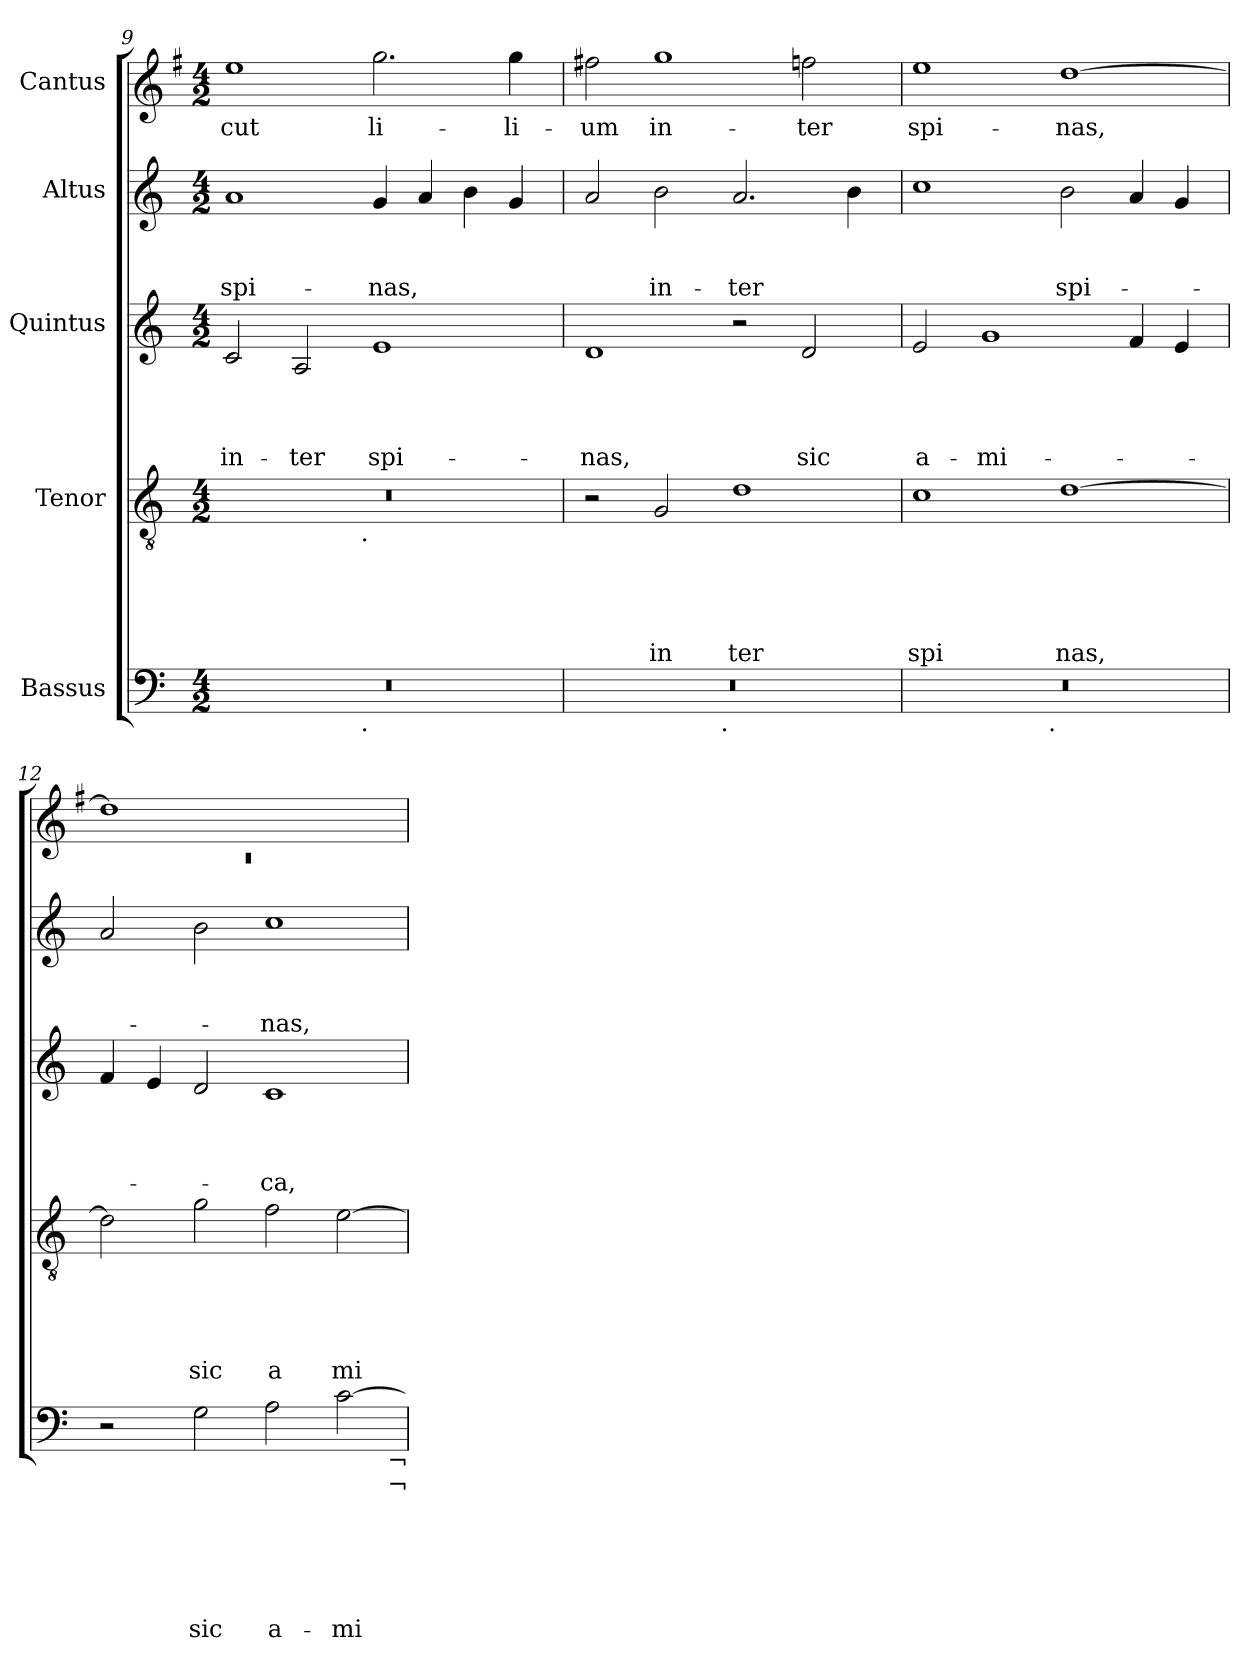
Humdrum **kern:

**kern	**text	**text	**text	**text	**text	**text	**kern	**text	**text	**text	**text	**text	**kern	**text	**text	**text	**text	**kern	**text	**text	**text	**kern	**text
*part5	*part5	*part5	*part5	*part5	*part5	*part5	*part4	*part4	*part4	*part4	*part4	*part4	*part3	*part3	*part3	*part3	*part3	*part2	*part2	*part2	*part2	*part1	*part1
*staff5	*staff5	*staff5	*staff5	*staff5	*staff5	*staff5	*staff4	*staff4	*staff4	*staff4	*staff4	*staff4	*staff3	*staff3	*staff3	*staff3	*staff3	*staff2	*staff2	*staff2	*staff2	*staff1	*staff1
*I"Bassus	*	*	*	*	*	*	*I"Tenor	*	*	*	*	*	*I"Quintus	*	*	*	*	*I"Altus	*	*	*	*I"Cantus	*
*clefF4	*	*	*	*	*	*	*clefGv2	*	*	*	*	*	*clefG2	*	*	*	*	*clefG2	*	*	*	*clefG2	*
*	*	*	*	*	*	*	*	*	*	*	*	*	*	*	*	*	*	*	*	*	*	*ITrd-3c-5	*
*k[]	*	*	*	*	*	*	*k[]	*	*	*	*	*	*k[]	*	*	*	*	*k[]	*	*	*	*k[]	*
*C:	*	*	*	*	*	*	*C:	*	*	*	*	*	*C:	*	*	*	*	*C:	*	*	*	*C:	*
*M4/2	*	*	*	*	*	*	*M4/2	*	*	*	*	*	*M4/2	*	*	*	*	*M4/2	*	*	*	*M4/2	*
=9	=9	=9	=9	=9	=9	=9	=9	=9	=9	=9	=9	=9	=9	=9	=9	=9	=9	=9	=9	=9	=9	=9	=9
!	!	!	!	!	!	!	!	!	!	!	!	!	!	!	!	!	!LO:LY:b	!	!	!	!LO:LY:b	!	!LO:LY:b
*^	*	*	*	*	*	*	*^	*	*	*	*	*	*	*	*	*	*	*	*	*	*	*	*
0r	2ryy	.	.	.	.	.	.	0r	2ryy	.	.	.	.	.	2c/	.	.	.	in-	1a	.	.	spi-	1aa	-cut
!	!	!	!	!	!	!	!	!	!	!	!	!	!	!	!	!	!	!	!LO:LY:b	!	!	!	!	!	!
.	4...ryy	.	.	.	.	.	.	.	4...ryy	.	.	.	.	.	2A/	.	.	.	-ter	.	.	.	.	.	.
!	!	!	!	!	!	!	!	!	!LO:TX:b:t=.	!	!	!	!	!	!	!	!	!	!	!	!	!	!	!	!
!	!LO:TX:b:t=.	!	!	!	!	!	!	!	!	!	!	!	!	!	!	!	!	!	!	!	!	!	!	!	!
.	1ryy	.	.	.	.	.	.	.	1ryy	.	.	.	.	.	.	.	.	.	.	.	.	.	.	.	.
!	!	!	!	!	!	!	!	!	!	!	!	!	!	!	!	!	!	!	!LO:LY:b	!	!	!	!LO:LY:b	!	!LO:LY:b
.	.	.	.	.	.	.	.	.	.	.	.	.	.	.	1e	.	.	.	spi-	4g/	.	.	-nas,	2.ccc\	li-
.	.	.	.	.	.	.	.	.	.	.	.	.	.	.	.	.	.	.	.	4a/	.	.	.	.	.
.	.	.	.	.	.	.	.	.	.	.	.	.	.	.	.	.	.	.	.	4b\	.	.	.	.	.
!	!	!	!	!	!	!	!	!	!	!	!	!	!	!	!	!	!	!	!	!	!	!	!	!	!LO:LY:b
.	.	.	.	.	.	.	.	.	.	.	.	.	.	.	.	.	.	.	.	4g/	.	.	.	4ccc\	-li-
.	32ryy	.	.	.	.	.	.	.	32ryy	.	.	.	.	.	.	.	.	.	.	.	.	.	.	.	.
=10	=10	=10	=10	=10	=10	=10	=10	=10	=10	=10	=10	=10	=10	=10	=10	=10	=10	=10	=10	=10	=10	=10	=10	=10	=10
!	!	!	!	!	!	!	!	!	!	!	!	!	!	!	!	!	!	!	!LO:LY:b	!	!	!	!	!	!LO:LY:b
*	*	*	*	*	*	*	*	*v	*v	*	*	*	*	*	*	*	*	*	*	*	*	*	*	*	*
0r	2ryy	.	.	.	.	.	.	2r	.	.	.	.	.	1d	.	.	.	-nas,	2a/	.	.	.	2bbn\	-um
!	!	!	!	!	!	!	!	!	!	!	!	!	!LO:LY:b	!	!	!	!	!	!	!	!	!LO:LY:b	!	!LO:LY:b
.	4...ryy	.	.	.	.	.	.	2G/	.	.	.	.	in	.	.	.	.	.	2b\	.	.	in-	1ccc	in-
!	!LO:TX:b:t=.	!	!	!	!	!	!	!	!	!	!	!	!	!	!	!	!	!	!	!	!	!	!	!
.	1ryy	.	.	.	.	.	.	.	.	.	.	.	.	.	.	.	.	.	.	.	.	.	.	.
!	!	!	!	!	!	!	!	!	!	!	!	!	!LO:LY:b	!	!	!	!	!	!	!	!	!LO:LY:b	!	!
.	.	.	.	.	.	.	.	1d	.	.	.	.	ter	2r	.	.	.	.	2.a/	.	.	-ter	.	.
!	!	!	!	!	!	!	!	!	!	!	!	!	!	!	!	!	!	!LO:LY:b	!	!	!	!	!	!LO:LY:b
.	.	.	.	.	.	.	.	.	.	.	.	.	.	2d/	.	.	.	sic	.	.	.	.	2bb-X\	-ter
.	.	.	.	.	.	.	.	.	.	.	.	.	.	.	.	.	.	.	4b\	.	.	.	.	.
.	32ryy	.	.	.	.	.	.	.	.	.	.	.	.	.	.	.	.	.	.	.	.	.	.	.
=11	=11	=11	=11	=11	=11	=11	=11	=11	=11	=11	=11	=11	=11	=11	=11	=11	=11	=11	=11	=11	=11	=11	=11	=11
!	!	!	!	!	!	!	!	!	!	!	!	!	!LO:LY:b	!	!	!	!	!LO:LY:b	!	!	!	!	!	!LO:LY:b
0r	2ryy	.	.	.	.	.	.	1c	.	.	.	.	spi	2e/	.	.	.	a-	1cc	.	.	.	1aa	spi-
!	!	!	!	!	!	!	!	!	!	!	!	!	!	!	!	!	!	!LO:LY:b	!	!	!	!	!	!
.	4...ryy	.	.	.	.	.	.	.	.	.	.	.	.	1g	.	.	.	-mi-	.	.	.	.	.	.
!	!LO:TX:b:t=.	!	!	!	!	!	!	!	!	!	!	!	!	!	!	!	!	!	!	!	!	!	!	!
.	1ryy	.	.	.	.	.	.	.	.	.	.	.	.	.	.	.	.	.	.	.	.	.	.	.
!	!	!	!	!	!	!	!	!	!	!	!	!	!LO:LY:b	!	!	!	!	!	!	!	!	!LO:LY:b	!	!LO:LY:b
.	.	.	.	.	.	.	.	[>1d	.	.	.	.	nas,	.	.	.	.	.	2b\	.	.	spi-	[>1gg	-nas,
.	.	.	.	.	.	.	.	.	.	.	.	.	.	4f/	.	.	.	.	4a/	.	.	.	.	.
.	.	.	.	.	.	.	.	.	.	.	.	.	.	4e/	.	.	.	.	4g/	.	.	.	.	.
.	32ryy	.	.	.	.	.	.	.	.	.	.	.	.	.	.	.	.	.	.	.	.	.	.	.
=12	=12	=12	=12	=12	=12	=12	=12	=12	=12	=12	=12	=12	=12	=12	=12	=12	=12	=12	=12	=12	=12	=12	=12	=12
*	*	*	*	*	*	*	*	*	*	*	*	*	*	*	*	*	*	*	*	*	*	*	*^	*
!	!	!	!	!	!	!	!	!	!	!	!	!	!	!	!	!	!	!	!	!	!	!	!	!LO:N:vis=1	!
*v	*v	*	*	*	*	*	*	*	*	*	*	*	*	*	*	*	*	*	*	*	*	*	*	*	*
2r	.	.	.	.	.	.	2d\]	.	.	.	.	.	4f/	.	.	.	.	2a/	.	.	.	1gg]	0rc	.
.	.	.	.	.	.	.	.	.	.	.	.	.	4e/	.	.	.	.	.	.	.	.	.	.	.
!	!	!	!	!	!	!LO:LY:b	!	!	!	!	!	!LO:LY:b	!	!	!	!	!	!	!	!	!	!	!	!
2G\	.	.	.	.	.	sic	2g\	.	.	.	.	sic	2d/	.	.	.	.	2b\	.	.	.	.	.	.
!	!	!	!	!	!	!LO:LY:b	!	!	!	!	!	!LO:LY:b	!	!	!	!	!LO:LY:b	!	!	!	!LO:LY:b	!	!	!
2A\	.	.	.	.	.	a-	2f\	.	.	.	.	a	1c	.	.	.	-ca,	1cc	.	.	-nas,	1ryy	.	.
!	!	!	!	!	!	!LO:LY:b	!	!	!	!	!	!LO:LY:b	!	!	!	!	!	!	!	!	!	!	!	!
[>2c\	.	.	.	.	.	-mi-	[>2e\	.	.	.	.	mi	.	.	.	.	.	.	.	.	.	.	.	.
*	*	*	*	*	*	*	*	*	*	*	*	*	*	*	*	*	*	*	*	*	*	*v	*v	*
!LO:TX:b:t=¬	!	!	!	!	!	!	!	!	!	!	!	!	!	!	!	!	!	!	!	!	!	!	!
!LO:TX:b:t=¬	!	!	!	!	!	!	!	!	!	!	!	!	!	!	!	!	!	!	!	!	!	!	!
=	=	=	=	=	=	=	=	=	=	=	=	=	=	=	=	=	=	=	=	=	=	=	=
*-	*-	*-	*-	*-	*-	*-	*-	*-	*-	*-	*-	*-	*-	*-	*-	*-	*-	*-	*-	*-	*-	*-	*-
